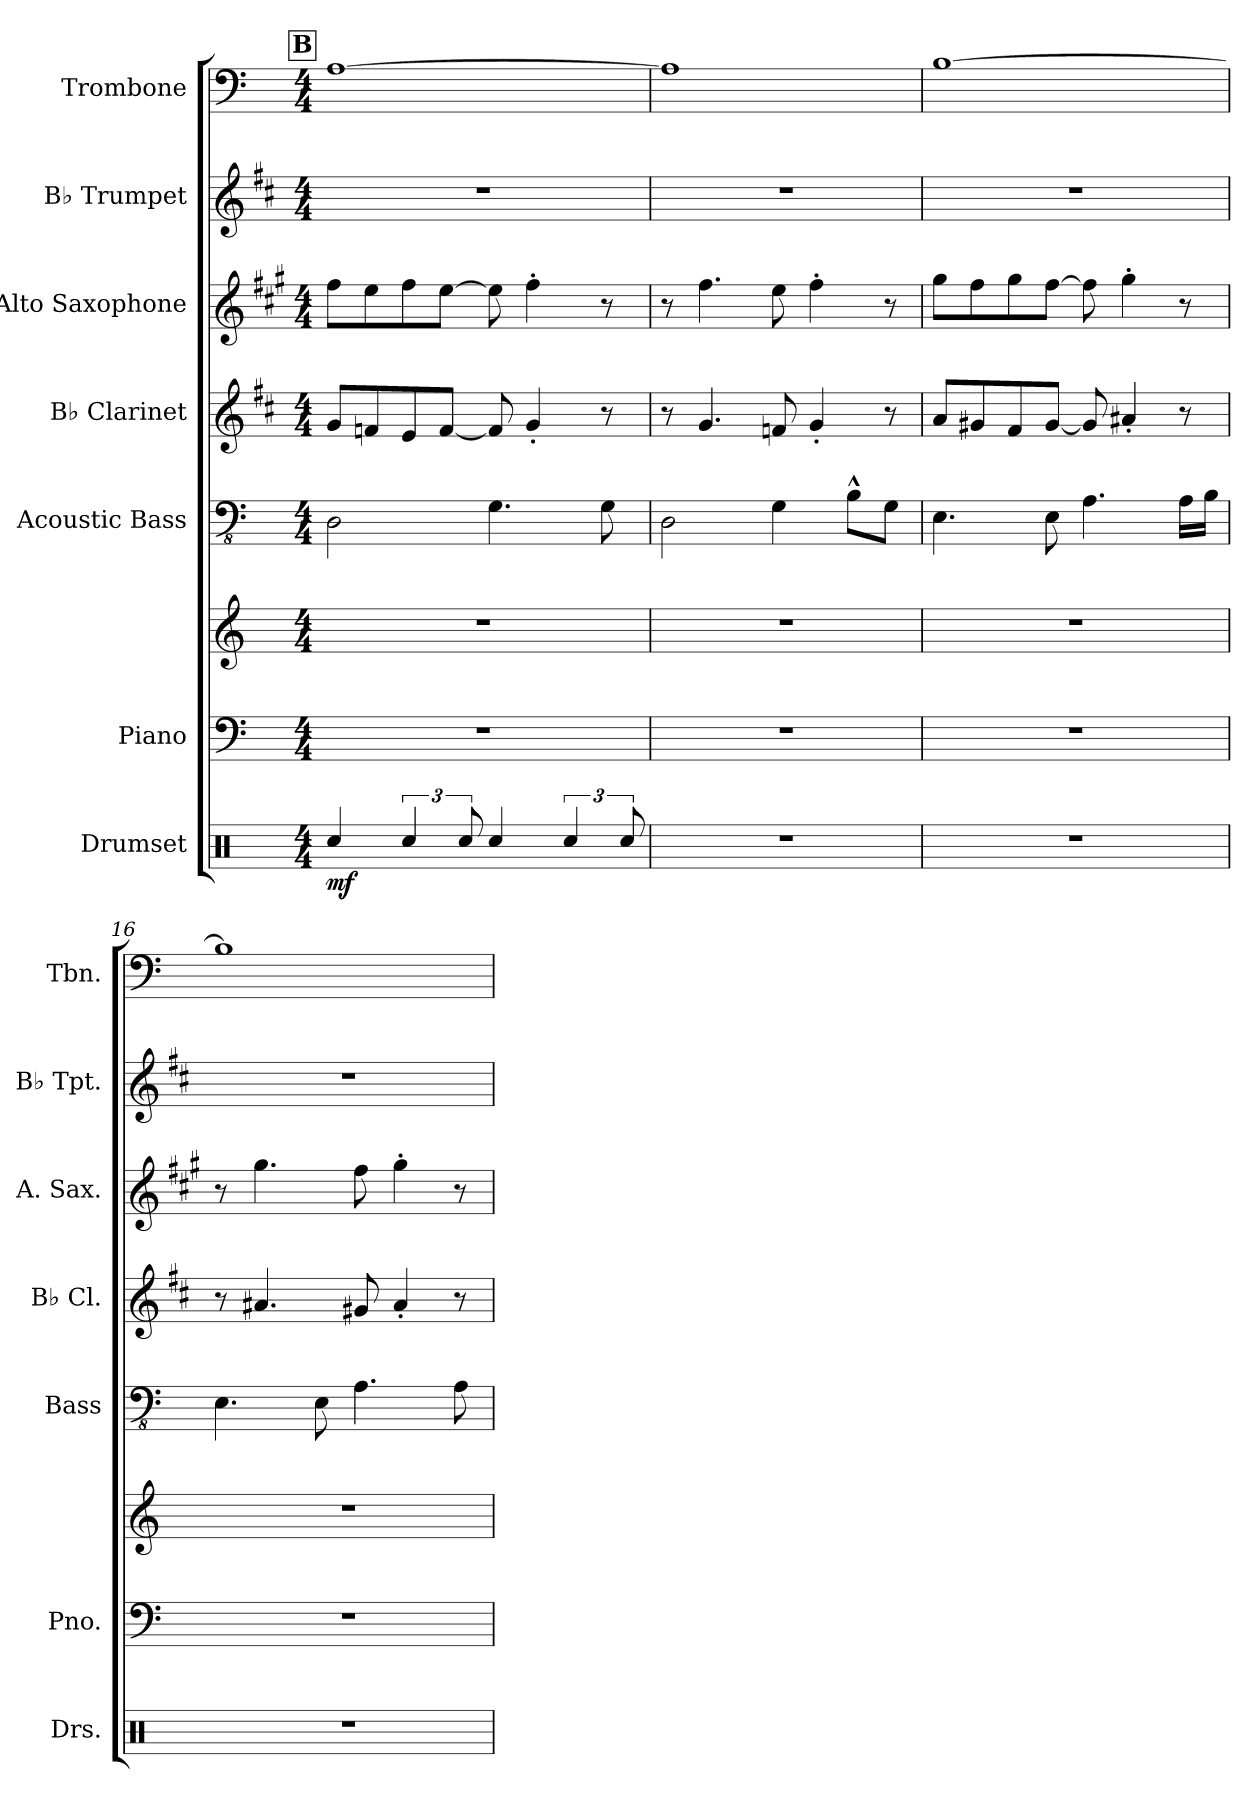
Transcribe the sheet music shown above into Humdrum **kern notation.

**kern	**dynam	**kern	**kern	**kern	**kern	**kern	**kern	**kern
*part7	*part7	*part6	*part6	*part5	*part4	*part3	*part2	*part1
*staff8	*staff8	*staff7	*staff6	*staff5	*staff4	*staff3	*staff2	*staff1
*I"Drumset	*	*I"Piano	*	*I"Acoustic Bass	*I"B♭ Clarinet	*I"Alto Saxophone	*I"B♭ Trumpet	*I"Trombone
*I'Drs.	*	*I'Pno.	*	*I'Bass	*I'B♭ Cl.	*I'A. Sax.	*I'B♭ Tpt.	*I'Tbn.
*clefX	*	*clefF4	*clefG2	*clefFv4	*clefG2	*clefG2	*clefG2	*clefF4
*	*	*	*	*	*ITrd1c2	*ITrd5c9	*ITrd1c2	*
*k[]	*	*k[]	*k[]	*k[]	*k[]	*k[]	*k[]	*k[]
*M4/4	*	*M4/4	*M4/4	*M4/4	*M4/4	*M4/4	*M4/4	*M4/4
!!LO:REH:place=s1:a:B:fs=14:t=B
=13	=13	=13	=13	=13	=13	=13	=13	=13
!	!LO:DY:b	!	!	!	!	!	!	!
4Rcc/	mf	1r	1r	2DD\	8f/L	8a\L	1r	[1A
.	.	.	.	.	8e-X/	8g\	.	.
6Rcc/	.	.	.	.	8d/	8a\	.	.
.	.	.	.	.	[8e-/J	[8g\J	.	.
12Rcc/	.	.	.	.	.	.	.	.
4Rcc/	.	.	.	4.GG\	8e-/]	8g\]	.	.
.	.	.	.	.	4f'/	4a'\	.	.
6Rcc/	.	.	.	.	.	.	.	.
.	.	.	.	8GG\	8r	8r	.	.
12Rcc/	.	.	.	.	.	.	.	.
=14	=14	=14	=14	=14	=14	=14	=14	=14
1r	.	1r	1r	2DD\	8r	8r	1r	1A]
.	.	.	.	.	4.f/	4.a\	.	.
.	.	.	.	4GG\	8e-X/	8g\	.	.
.	.	.	.	.	4f'/	4a'\	.	.
.	.	.	.	8BB^^\L	.	.	.	.
.	.	.	.	8GG\J	8r	8r	.	.
!!LO:PB:g=z
=15	=15	=15	=15	=15	=15	=15	=15	=15
1r	.	1r	1r	4.EE\	8g/L	8b\L	1r	[1B
.	.	.	.	.	8f#X/	8a\	.	.
.	.	.	.	.	8e/	8b\	.	.
.	.	.	.	8EE\	[8f#/J	[8a\J	.	.
.	.	.	.	4.AA\	8f#/]	8a\]	.	.
.	.	.	.	.	4g#X'/	4b'\	.	.
.	.	.	.	16AA\LL	8r	8r	.	.
.	.	.	.	16BB\JJ	.	.	.	.
=16	=16	=16	=16	=16	=16	=16	=16	=16
1r	.	1r	1r	4.EE\	8r	8r	1r	1B]
.	.	.	.	.	4.g#X/	4.b\	.	.
.	.	.	.	8EE\	.	.	.	.
.	.	.	.	4.AA\	8f#X/	8a\	.	.
.	.	.	.	.	4g#'/	4b'\	.	.
.	.	.	.	8AA\	8r	8r	.	.
=	=	=	=	=	=	=	=	=
*-	*-	*-	*-	*-	*-	*-	*-	*-
